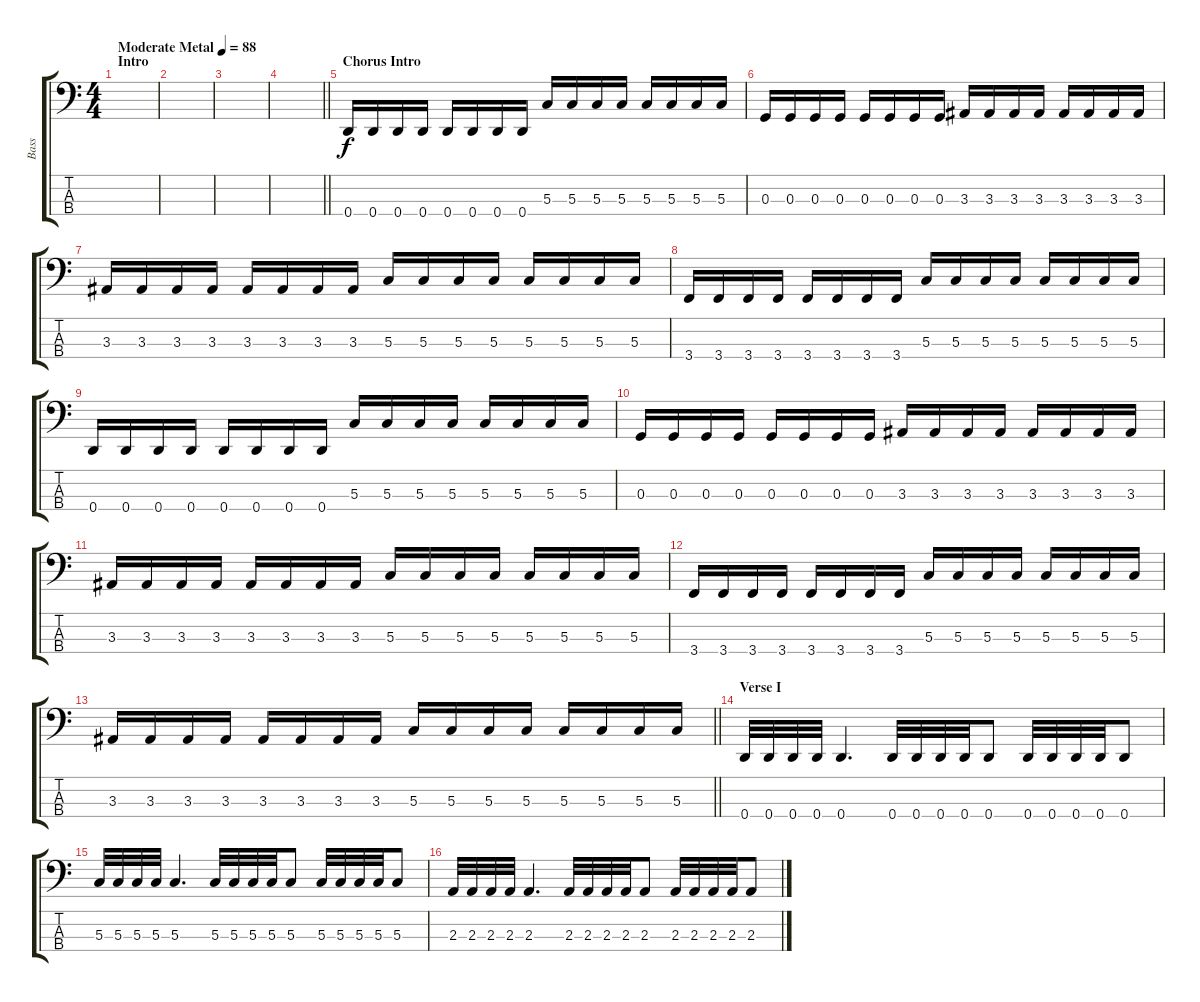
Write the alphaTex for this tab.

\track ("Bass" "Bass") {instrument electricbassfinger}
\staff {score tabs}
\tuning (F2 C2 G1 D1) {hide}
\ts (4 4)
\section ("" "Intro")
\tempo (88 "Moderate Metal")
\clef f4
\ks c
|
|
|
\barLineRight lightlight
|
\section ("" "Chorus Intro")
0.4.16 0.4.16 0.4.16 0.4.16 0.4.16 0.4.16 0.4.16 0.4.16 5.3.16 5.3.16 5.3.16 5.3.16 5.3.16 5.3.16 5.3.16 5.3.16 |
0.3.16 0.3.16 0.3.16 0.3.16 0.3.16 0.3.16 0.3.16 0.3.16 3.3.16 3.3.16 3.3.16 3.3.16 3.3.16 3.3.16 3.3.16 3.3.16 |
3.3.16 3.3.16 3.3.16 3.3.16 3.3.16 3.3.16 3.3.16 3.3.16 5.3.16 5.3.16 5.3.16 5.3.16 5.3.16 5.3.16 5.3.16 5.3.16 |
3.4.16 3.4.16 3.4.16 3.4.16 3.4.16 3.4.16 3.4.16 3.4.16 5.3.16 5.3.16 5.3.16 5.3.16 5.3.16 5.3.16 5.3.16 5.3.16 |
0.4.16 0.4.16 0.4.16 0.4.16 0.4.16 0.4.16 0.4.16 0.4.16 5.3.16 5.3.16 5.3.16 5.3.16 5.3.16 5.3.16 5.3.16 5.3.16 |
0.3.16 0.3.16 0.3.16 0.3.16 0.3.16 0.3.16 0.3.16 0.3.16 3.3.16 3.3.16 3.3.16 3.3.16 3.3.16 3.3.16 3.3.16 3.3.16 |
3.3.16 3.3.16 3.3.16 3.3.16 3.3.16 3.3.16 3.3.16 3.3.16 5.3.16 5.3.16 5.3.16 5.3.16 5.3.16 5.3.16 5.3.16 5.3.16 |
3.4.16 3.4.16 3.4.16 3.4.16 3.4.16 3.4.16 3.4.16 3.4.16 5.3.16 5.3.16 5.3.16 5.3.16 5.3.16 5.3.16 5.3.16 5.3.16 |
\barLineRight lightlight
3.3.16 3.3.16 3.3.16 3.3.16 3.3.16 3.3.16 3.3.16 3.3.16 5.3.16 5.3.16 5.3.16 5.3.16 5.3.16 5.3.16 5.3.16 5.3.16 |
\section ("" "Verse I")
0.4.32 0.4.32 0.4.32 0.4.32 0.4.4{d} 0.4.32 0.4.32 0.4.32 0.4.32 0.4.8 0.4.32 0.4.32 0.4.32 0.4.32 0.4.8 |
5.3.32 5.3.32 5.3.32 5.3.32 5.3.4{d} 5.3.32 5.3.32 5.3.32 5.3.32 5.3.8 5.3.32 5.3.32 5.3.32 5.3.32 5.3.8 |
2.3.32 2.3.32 2.3.32 2.3.32 2.3.4{d} 2.3.32 2.3.32 2.3.32 2.3.32 2.3.8 2.3.32 2.3.32 2.3.32 2.3.32 2.3.8
